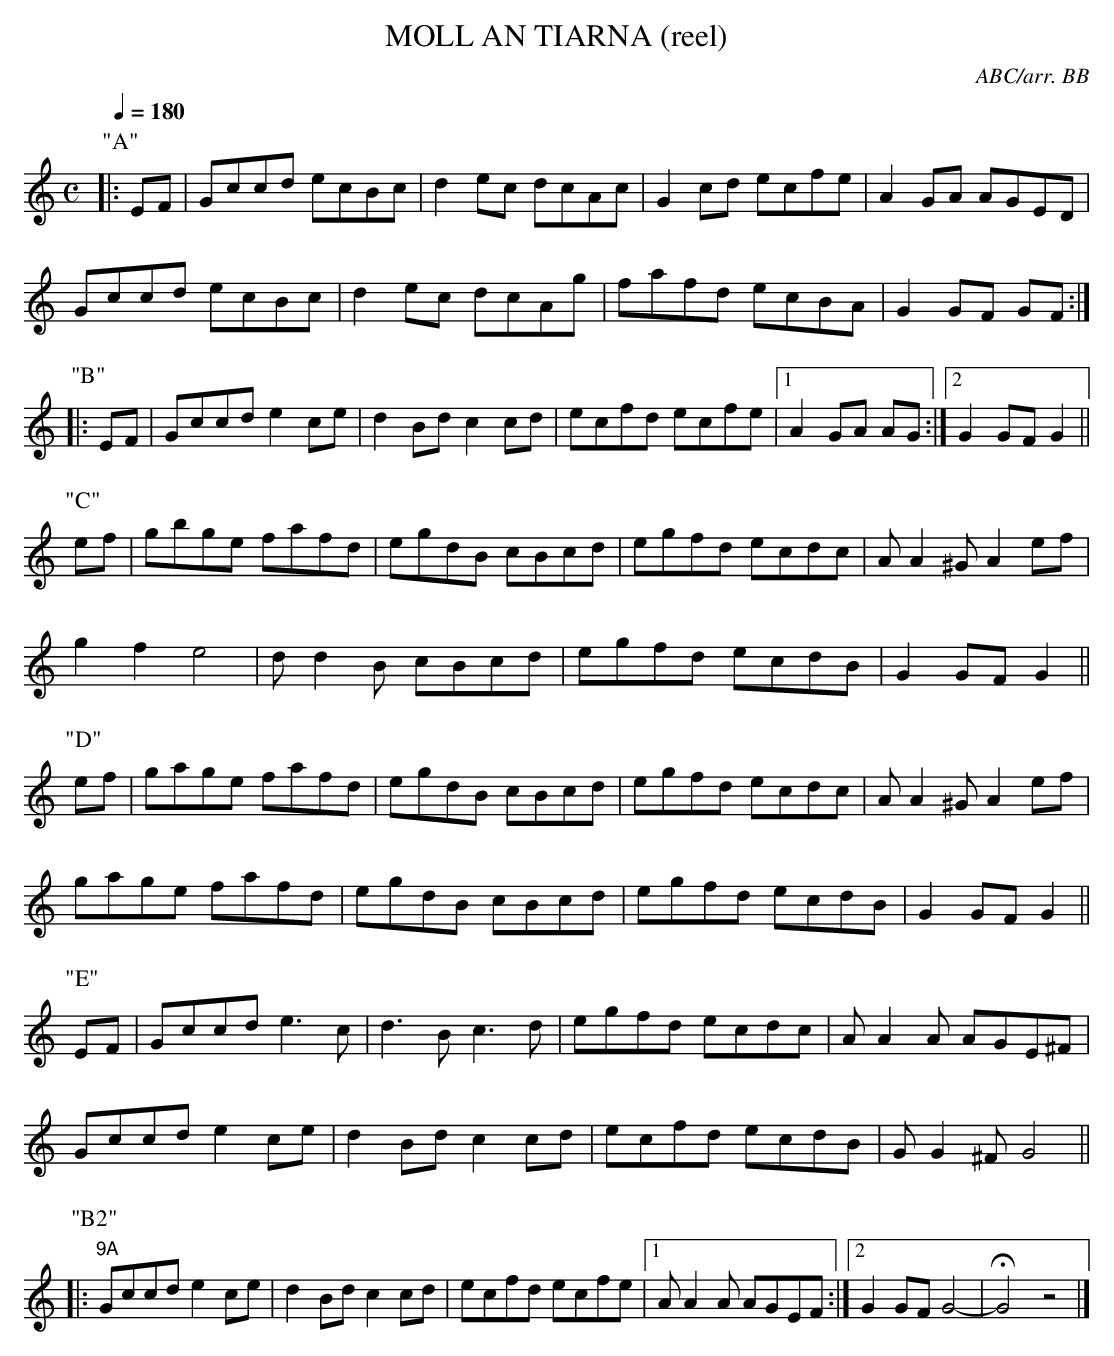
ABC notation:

X:1
T:MOLL AN TIARNA (reel)
C:ABC/arr. BB
Q:1/4=180
L:1/8
M:C
K:C
P:"A"
|:EF|Gccd ecBc|d2ec dcAc|G2cd ecfe|A2GA AGED|
Gccd ecBc|d2ec dcAg|fafd ecBA|G2GF GF:|
P:"B"
|:EF|Gccd e2ce|d2Bd c2cd|ecfd ecfe|1 A2GA AG:|\
[2 G2GF G2||
P:"C"
ef|gbge fafd|egdB cBcd|egfd ecdc|AA2^G A2ef|
g2 f2 e4|dd2B cBcd|egfd ecdB|G2GF G2||
P:"D"
ef|gage fafd|egdB cBcd|egfd ecdc|AA2^G A2ef|
gage fafd|egdB cBcd|egfd ecdB|G2GF G2||
P:"E"
EF|Gccd e3c|d3B c3d|egfd ecdc|AA2A AGE^F|
Gccd e2ce|d2Bd c2cd|ecfd ecdB|GG2^F G4||
P:"B2"
|:"9A"Gccd e2ce|d2Bd c2cd|ecfd ecfe|1 AA2A AGEF:|\
[2 G2GF G4-|HG4z4|]
